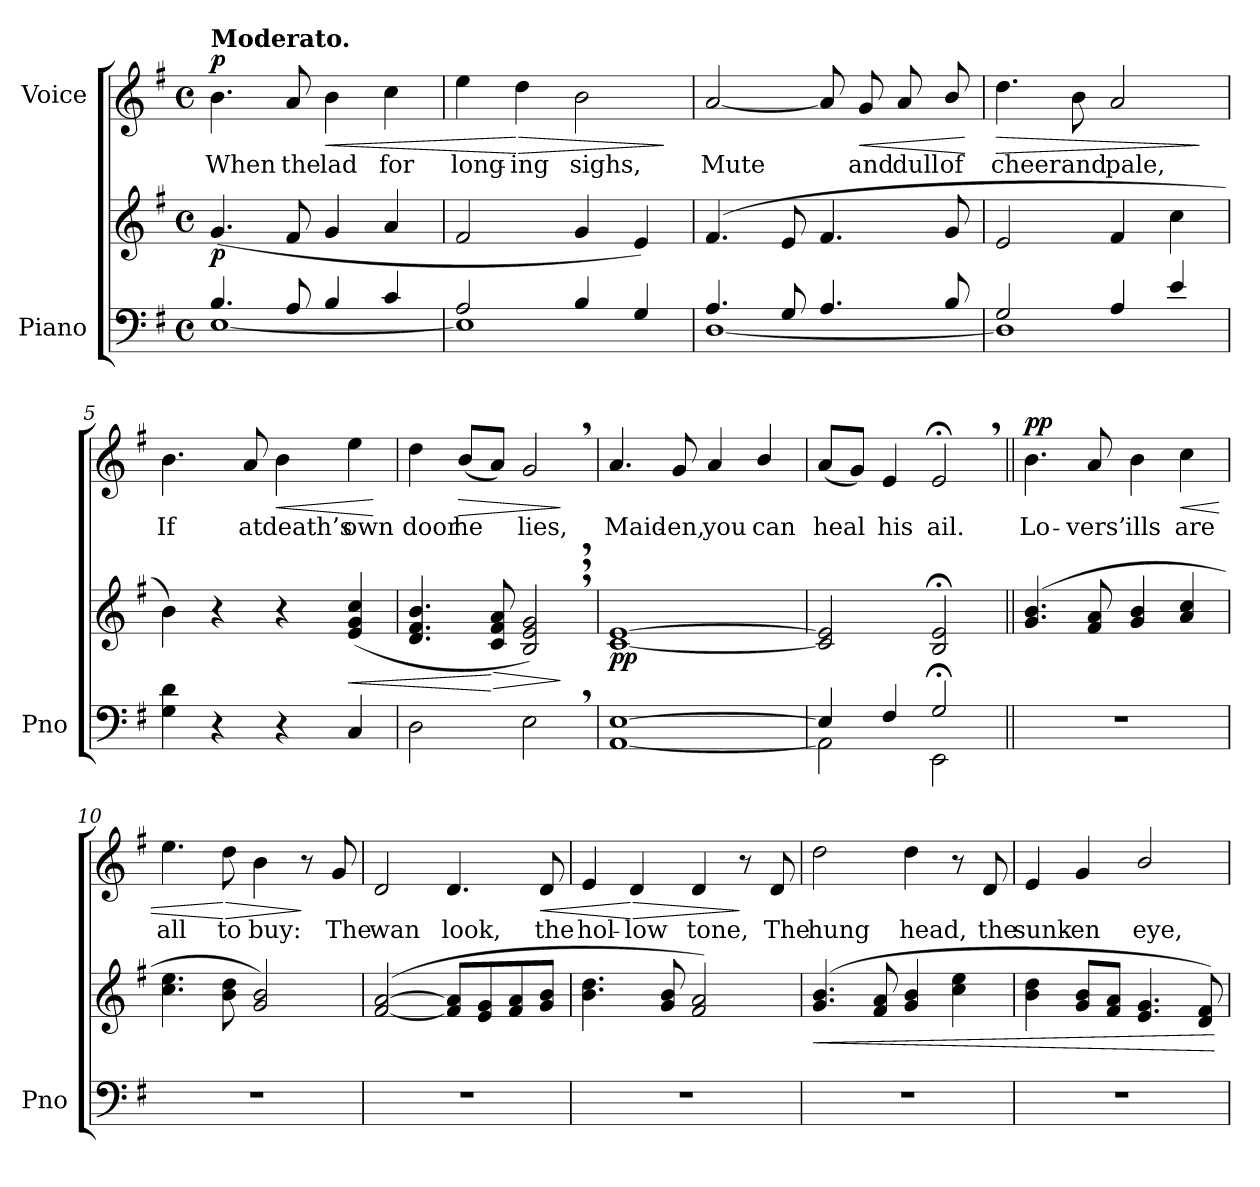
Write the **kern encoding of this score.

**kern	**kern	**dynam	**kern	**text	**dynam
*part2	*part2	*part2	*part1	*part1	*part1
*staff3	*staff2	*staff2/3	*staff1	*staff1	*staff1
*I"Piano	*	*	*I"Voice	*	*
*I'Pno	*	*	*	*	*
*clefF4	*clefG2	*	*clefG2	*	*
*k[f#]	*k[f#]	*	*k[f#]	*	*
*M4/4	*M4/4	*	*M4/4	*	*
*met(c)	*met(c)	*	*met(c)	*	*
=1	=1	=1	=1	=1	=1
*^	*	*	*	*	*
!	!	!	!	!LO:TX:a:B:t=Moderato.	!	!
!	!	!	!LO:DY:b	!	!LO:LY:b	!LO:DY:a
4.B/	[1E	(>4.g/	p	4.b\	When	p
!	!	!	!	!	!LO:LY:b	!
8A/	.	8f#/	.	8a/	the	.
!	!	!	!	!	!LO:LY:b	!LO:HP:b
4B/	.	4g/	.	4b\	lad	<
!	!	!	!	!	!LO:LY:b	!
4c/	.	4a/	.	4cc\	for	.
=2	=2	=2	=2	=2	=2	=2
!	!	!	!	!	!LO:LY:b	!
2A/	1E]	2f#/	.	4ee\	long-	.
!	!	!	!	!	!LO:LY:b	!LO:HP:n=1:b
.	.	.	.	4dd\	-ing	[ >
!	!	!	!	!	!LO:LY:b	!
4B/	.	4g/	.	2b\	sighs,	.
4G/	.	4e/)	.	.	.	.
*v	*v	*	*	*	*	*
.	.	.	.	.	]
=3	=3	=3	=3	=3	=3
*^	*	*	*	*	*
!	!	!	!	!	!LO:LY:b	!
4.A/	[1D	(>4.f#/	.	[2a/	Mute	.
8G/	.	8e/	.	.	.	.
4.A/	.	4.f#/	.	8a/]	.	.
!	!	!	!	!	!LO:LY:b	!LO:HP:b
.	.	.	.	8g/	and	<
!	!	!	!	!	!LO:LY:b	!
.	.	.	.	8a/	dull	.
!	!	!	!	!	!LO:LY:b	!
8B/	.	8g/	.	8b/	of	.
*v	*v	*	*	*	*	*
.	.	.	.	.	[
!!LO:LB:g=z
=4	=4	=4	=4	=4	=4
*^	*	*	*	*	*
!	!	!	!	!	!LO:LY:b	!LO:HP:b
2G/	1D]	2e/	.	4.dd\	cheer	>
!	!	!	!	!	!LO:LY:b	!
.	.	.	.	8b\	and	.
!	!	!	!	!	!LO:LY:b	!
4A/	.	4f#/	.	2a/	pale,	.
4e/	.	4cc\	.	.	.	.
*v	*v	*	*	*	*	*
.	.	.	.	.	]
=5	=5	=5	=5	=5	=5
!	!	!	!	!LO:LY:b	!
4G\ 4d\	4b\)	.	4.b\	If	.
4r	4r	.	.	.	.
!	!	!	!	!LO:LY:b	!
.	.	.	8a/	at	.
!	!	!	!	!LO:LY:b	!LO:HP:b
4r	4r	.	4b\	death’s	<
!	!	!LO:HP:b	!	!LO:LY:b	!
4C/	(>4e/ 4g/ 4cc/	<	4ee\	own	.
.	.	.	.	.	[
=6	=6	=6	=6	=6	=6
!	!	!	!	!LO:LY:b	!
2D\	4.d/ 4.f#/ 4.b/	.	4dd\	door	.
!	!	!	!	!LO:LY:b	!LO:HP:b
.	.	.	(<8b/L	he	>
!	!	!LO:HP:n=1:b	!	!	!
.	8c/ 8f#/ 8a/	[ >	8a/J)	.	.
!	!	!	!	!LO:LY:b	!
2E,\	2B/, 2e/, 2g/,)	.	2g,/	lies,	.
.	.	]	.	.	]
=7	=7	=7	=7	=7	=7
!	!	!LO:DY:b	!	!LO:LY:b	!
[1AA [1E	[1c [1e	pp	4.a/	Maid-	.
!	!	!	!	!LO:LY:b	!
.	.	.	8g/	-en,	.
!	!	!	!	!LO:LY:b	!
.	.	.	4a/	you	.
!	!	!	!	!LO:LY:b	!
.	.	.	4b/	can	.
!!LO:LB:g=z
=8	=8	=8	=8	=8	=8
*	*	*	*MM112	*	*
*^	*	*	*	*	*
!	!	!	!	!	!LO:LY:b	!
4E/]	2AA\]	2c/] 2e/]	.	(<8a/L	heal	.
.	.	.	.	8g/J)	.	.
!	!	!	!	!	!LO:LY:b	!
4F#/	.	.	.	4e/	his	.
!	!	!	!	!	!LO:LY:b	!
2G;</	2EE\	2B/;< 2e/;<	.	2e;<,/	ail.	.
*v	*v	*	*	*	*	*
=9||	=9||	=9||	=9||	=9||	=9||
*	*	*	*MM114	*	*
*^	*	*	*	*	*
!	!	!	!LO:DY:b	!	!LO:LY:b	!
!	!	!	!LO:DY:n=1:b	!	!	!LO:DY:a
*v	*v	*	*	*	*	*
1r	(>4.g/ 4.b/	other-dynamics pp	4.b\	Lo-	pp
!	!	!	!	!LO:LY:b	!
.	8f#/ 8a/	.	8a/	-vers’	.
!	!	!	!	!LO:LY:b	!
.	4g/ 4b/	.	4b\	ills	.
!	!	!	!	!LO:LY:b	!LO:HP:b
.	4a/ 4cc/	.	4cc\	are	<
=10	=10	=10	=10	=10	=10
!	!	!	!	!LO:LY:b	!
1r	4.cc\ 4.ee\	.	4.ee\	all	.
!	!	!	!	!LO:LY:b	!LO:HP:n=1:b
.	8b\ 8dd\	.	8dd\	to	[ >
!	!	!	!	!LO:LY:b	!
.	2g/ 2b/)	.	4b\	buy:	.
.	.	.	8r	.	]
!	!	!	!	!LO:LY:b	!
.	.	.	8g/	The	.
=11	=11	=11	=11	=11	=11
!	!	!	!	!LO:LY:b	!
1r	(>[2f#/ [2a/	.	2d/	wan	.
!	!	!	!	!LO:LY:b	!
.	8f#/] 8a/]L	.	4.d/	look,	.
.	8e/ 8g/	.	.	.	.
.	8f#/ 8a/	.	.	.	.
!	!	!	!	!LO:LY:b	!LO:HP:b
.	8g/ 8b/J	.	8d/	the	<
!!LO:PB:g=z
=12	=12	=12	=12	=12	=12
!	!	!	!	!LO:LY:b	!
1r	4.b\ 4.dd\	.	4e/	hol-	.
!	!	!	!	!LO:LY:b	!LO:HP:n=1:b
.	.	.	4d/	-low	[ >
.	8g/ 8b/	.	.	.	.
!	!	!	!	!LO:LY:b	!
.	2f#/ 2a/)	.	4d/	tone,	.
.	.	.	8r	.	]
!	!	!	!	!LO:LY:b	!
.	.	.	8d/	The	.
=13	=13	=13	=13	=13	=13
!	!	!LO:HP:b	!	!LO:LY:b	!
1r	(>4.g/ 4.b/	<	2dd\	hung	.
.	8f#/ 8a/	.	.	.	.
!	!	!	!	!LO:LY:b	!
.	4g/ 4b/	.	4dd\	head,	.
.	4cc\ 4ee\	.	8r	.	.
!	!	!	!	!LO:LY:b	!
.	.	.	8d/	the	.
=14	=14	=14	=14	=14	=14
!	!	!	!	!LO:LY:b	!
1r	4b\ 4dd\	.	4e/	sunk-	.
!	!	!	!	!LO:LY:b	!
.	8g/ 8b/L	.	4g/	-en	.
.	8f#/ 8a/J	.	.	.	.
!	!	!	!	!LO:LY:b	!
.	4.e/ 4.g/	.	2b/	eye,	.
.	8d/ 8f#/)	.	.	.	.
.	.	[	.	.	.
=	=	=	=	=	=
*-	*-	*-	*-	*-	*-
